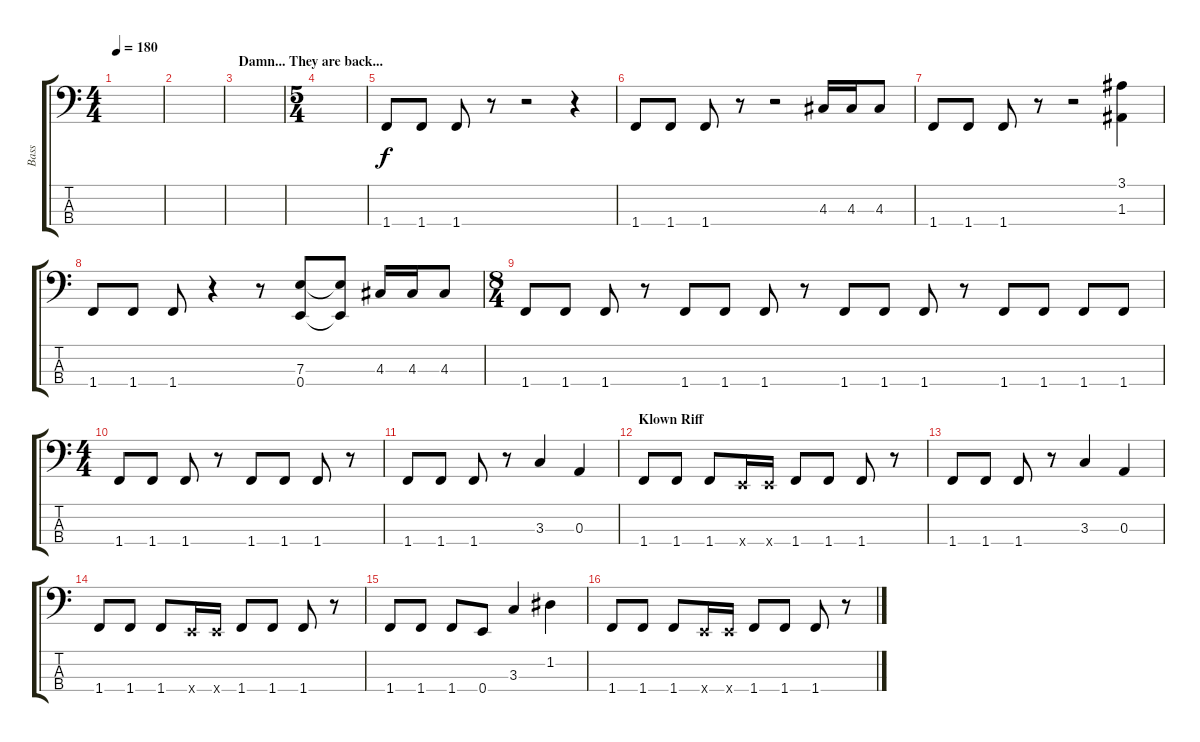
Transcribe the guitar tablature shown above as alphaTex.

\track ("Bass" "Bass") {instrument electricbasspick}
\staff {score tabs}
\tuning (G2 D2 A1 E1) {hide}
\ts (4 4)
\tempo 180
\clef f4
\ks c
|
|
\section ("" "Damn... They are back...")
|
\ts (5 4)
|
1.4.8 1.4.8 1.4.8 r.8 r.2 r.4 |
1.4.8 1.4.8 1.4.8 r.8 r.2 4.3.16 4.3.16 4.3.8 |
1.4.8 1.4.8 1.4.8 r.8 r.2 (3.1 1.3).4 |
1.4.8 1.4.8 1.4.8 r.4 r.8 (7.3 0.4).8 (7.3{t} 0.4{t}).8 4.3.16 4.3.16 4.3.8 |
\ts (8 4)
1.4.8 1.4.8 1.4.8 r.8 1.4.8 1.4.8 1.4.8 r.8 1.4.8 1.4.8 1.4.8 r.8 1.4.8 1.4.8 1.4.8 1.4.8 |
\ts (4 4)
1.4.8 1.4.8 1.4.8 r.8 1.4.8 1.4.8 1.4.8 r.8 |
1.4.8 1.4.8 1.4.8 r.8 3.3.4 0.3.4 |
\section ("" "Klown Riff")
1.4.8 1.4.8 1.4.8 0.4{x}.16 0.4{x}.16 1.4.8 1.4.8 1.4.8 r.8 |
1.4.8 1.4.8 1.4.8 r.8 3.3.4 0.3.4 |
1.4.8 1.4.8 1.4.8 0.4{x}.16 0.4{x}.16 1.4.8 1.4.8 1.4.8 r.8 |
1.4.8 1.4.8 1.4.8 0.4.8 3.3.4 1.2.4 |
1.4.8 1.4.8 1.4.8 0.4{x}.16 0.4{x}.16 1.4.8 1.4.8 1.4.8 r.8
